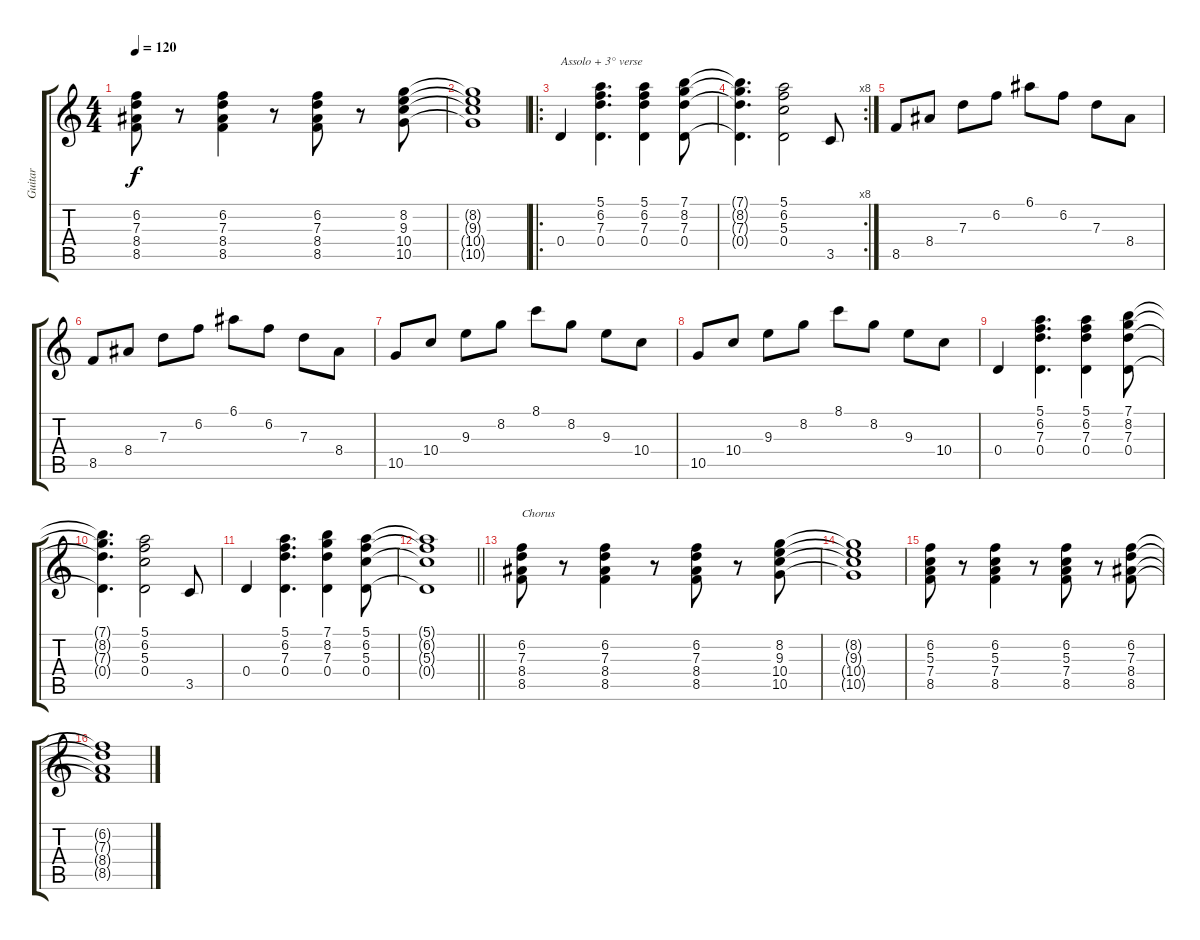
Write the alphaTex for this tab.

\track ("Guitar" "Guitar") {instrument electricguitarjazz}
\staff {score tabs}
\tuning (E4 B3 G3 D3 A2 E2) {hide}
\ts (4 4)
\tempo 120
\clef g2
\ks c
(6.2 7.3 8.4 8.5).8{dy f} r.8 (6.2 7.3 8.4 8.5).4 r.8 (6.2 7.3 8.4 8.5).8 r.8 (8.2 9.3 10.4 10.5).8 |
(8.2{t} 9.3{t} 10.4{t} 10.5{t}).1 |
\ro
0.4.4{txt "Assolo + 3° verse"} (5.1 6.2 7.3 0.4).4{d} (5.1 6.2 7.3 0.4).4 (7.1 8.2 7.3 0.4).8 |
\rc 8
(7.1{t} 8.2{t} 7.3{t} 0.4{t}).4{d} (5.1 6.2 5.3 0.4).2 3.5.8 |
8.5.8 8.4.8 7.3.8 6.2.8 6.1.8 6.2.8 7.3.8 8.4.8 |
8.5.8 8.4.8 7.3.8 6.2.8 6.1.8 6.2.8 7.3.8 8.4.8 |
10.5.8 10.4.8 9.3.8 8.2.8 8.1.8 8.2.8 9.3.8 10.4.8 |
10.5.8 10.4.8 9.3.8 8.2.8 8.1.8 8.2.8 9.3.8 10.4.8 |
0.4.4 (5.1 6.2 7.3 0.4).4{d} (5.1 6.2 7.3 0.4).4 (7.1 8.2 7.3 0.4).8 |
(7.1{t} 8.2{t} 7.3{t} 0.4{t}).4{d} (5.1 6.2 5.3 0.4).2 3.5.8 |
0.4.4 (5.1 6.2 7.3 0.4).4{d} (7.1 8.2 7.3 0.4).4 (5.1 6.2 5.3 0.4).8 |
\barLineRight lightlight
(5.1{t} 6.2{t} 5.3{t} 0.4{t}).1 |
(6.2 7.3 8.4 8.5).8{txt "Chorus"} r.8 (6.2 7.3 8.4 8.5).4 r.8 (6.2 7.3 8.4 8.5).8 r.8 (8.2 9.3 10.4 10.5).8 |
(8.2{t} 9.3{t} 10.4{t} 10.5{t}).1 |
(6.2 5.3 7.4 8.5).8 r.8 (6.2 5.3 7.4 8.5).4 r.8 (6.2 5.3 7.4 8.5).8 r.8 (6.2 7.3 8.4 8.5).8 |
(6.2{t} 7.3{t} 8.4{t} 8.5{t}).1
